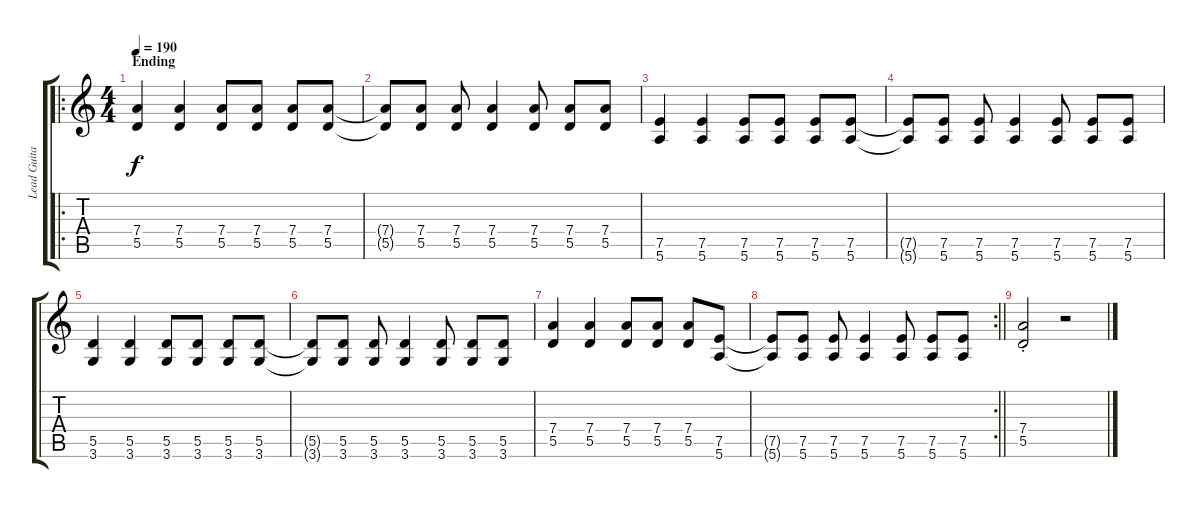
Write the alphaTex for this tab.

\track ("Lead Guitar" "Lead Guita") {instrument distortionguitar}
\staff {score tabs}
\tuning (E4 B3 G3 D3 A2 E2) {hide}
\ro
\ts (4 4)
\section ("" "Ending")
\tempo 190
\clef g2
\ks c
(7.4 5.5).4{dy f} (7.4 5.5).4 (7.4 5.5).8 (7.4 5.5).8 (7.4 5.5).8 (7.4 5.5).8 |
(7.4{t} 5.5{t}).8 (7.4 5.5).8 (7.4 5.5).8 (7.4 5.5).4 (7.4 5.5).8 (7.4 5.5).8 (7.4 5.5).8 |
(7.5 5.6).4 (7.5 5.6).4 (7.5 5.6).8 (7.5 5.6).8 (7.5 5.6).8 (7.5 5.6).8 |
(7.5{t} 5.6{t}).8 (7.5 5.6).8 (7.5 5.6).8 (7.5 5.6).4 (7.5 5.6).8 (7.5 5.6).8 (7.5 5.6).8 |
(5.5 3.6).4 (5.5 3.6).4 (5.5 3.6).8 (5.5 3.6).8 (5.5 3.6).8 (5.5 3.6).8 |
(5.5{t} 3.6{t}).8 (5.5 3.6).8 (5.5 3.6).8 (5.5 3.6).4 (5.5 3.6).8 (5.5 3.6).8 (5.5 3.6).8 |
(7.4 5.5).4 (7.4 5.5).4 (7.4 5.5).8 (7.4 5.5).8 (7.4 5.5).8 (7.5 5.6).8 |
\rc 2
\barLineRight lightlight
(7.5{t} 5.6{t}).8 (7.5 5.6).8 (7.5 5.6).8 (7.5 5.6).4 (7.5 5.6).8 (7.5 5.6).8 (7.5 5.6).8 |
(7.4{st} 5.5{st}).2 r.2
